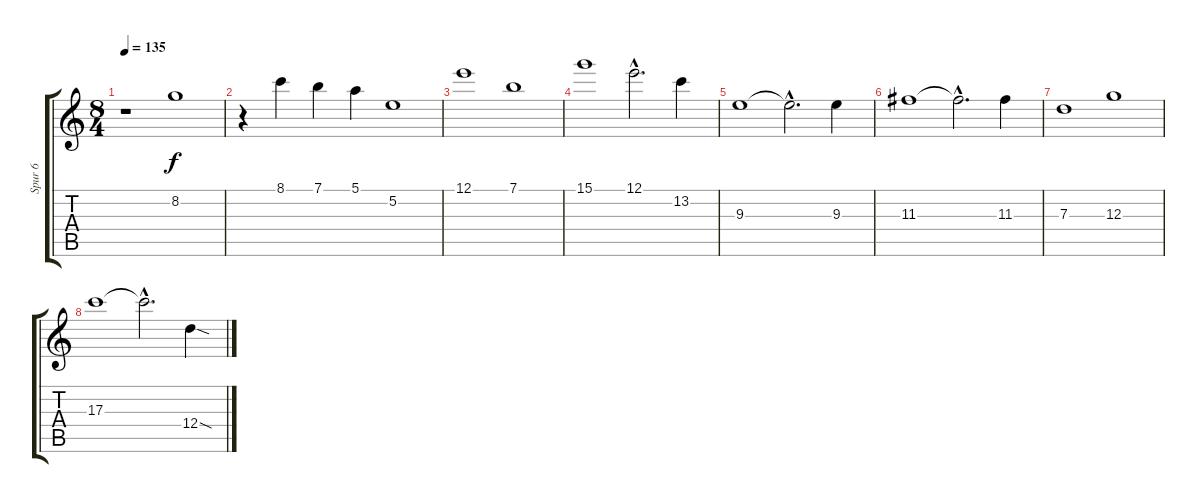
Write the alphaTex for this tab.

\track ("Spur 6" "Spur 6") {instrument overdrivenguitar}
\staff {score tabs}
\tuning (E4 B3 G3 D3 A2 E2) {hide}
\ts (8 4)
\tempo 135
\clef g2
\ks c
r.1{dy f} 8.2.1 |
r.4 8.1.4 7.1.4 5.1.4 5.2.1 |
12.1.1 7.1.1 |
15.1.1 12.1{hac}.2{d} 13.2.4 |
9.3.1 9.3{hac t}.2{d} 9.3.4 |
11.3.1 11.3{hac t}.2{d} 11.3.4 |
7.3.1 12.3.1 |
17.3.1 17.3{hac t}.2{d} 12.4{sod}.4
